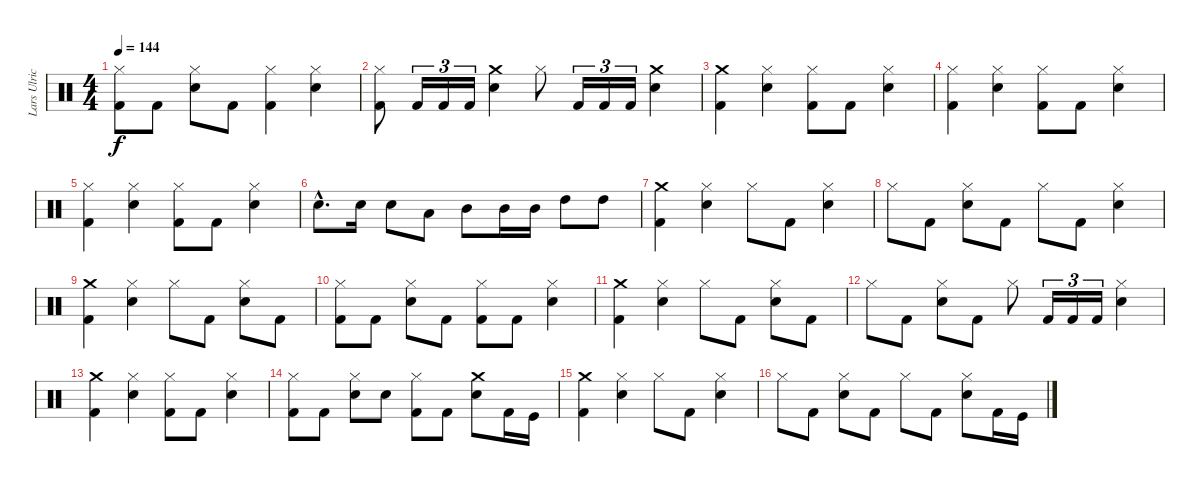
\track ("Lars Ulrich" "Lars Ulric") {instrument percussion}
\staff {score}
\articulation defaults
\ts (4 4)
\tempo 144
\clef neutral
\ks c
("Kick (hit) 2" "Hi-Hat (closed)").8{dy f} "Kick (hit) 2".8 ("Snare (hit) 2" "Hi-Hat (closed)").8 "Kick (hit) 2".8 ("Kick (hit) 2" "Hi-Hat (closed)").4 ("Snare (hit) 2" "Hi-Hat (closed)").4 |
("Kick (hit) 2" "Hi-Hat (closed)").8 "Kick (hit) 2".16{tu (3 2)} "Kick (hit) 2".16{tu (3 2)} "Kick (hit) 2".16{tu (3 2)} ("Snare (hit) 2" "Crash medium (hit)").4 "Hi-Hat (closed)".8 "Kick (hit) 2".16{tu (3 2)} "Kick (hit) 2".16{tu (3 2)} "Kick (hit) 2".16{tu (3 2)} ("Snare (hit) 2" "Crash medium (hit)").4 |
("Kick (hit) 2" "Crash medium (hit)").4 ("Snare (hit) 2" "Hi-Hat (closed)").4 ("Kick (hit) 2" "Hi-Hat (closed)").8 "Kick (hit) 2".8 ("Snare (hit) 2" "Hi-Hat (closed)").4 |
("Kick (hit) 2" "Hi-Hat (closed)").4 ("Snare (hit) 2" "Hi-Hat (closed)").4 ("Hi-Hat (closed)" "Kick (hit) 2").8 "Kick (hit) 2".8 ("Snare (hit) 2" "Hi-Hat (closed)").4 |
("Kick (hit) 2" "Hi-Hat (closed)").4 ("Snare (hit) 2" "Hi-Hat (closed)").4 ("Hi-Hat (closed)" "Kick (hit) 2").8 "Kick (hit) 2".8 ("Snare (hit) 2" "Hi-Hat (closed)").4 |
"Snare (hit) 2"{hac}.8{d} "Snare (hit) 2".16 "Snare (hit) 2".8 "Low Tom (hit)".8 "Mid Tom (hit)".8 "Mid Tom (hit)".16 "Mid Tom (hit)".16 "High Tom (hit)".8 "High Tom (hit)".8 |
("Crash medium (hit)" "Kick (hit) 2").4 ("Snare (hit) 2" "Hi-Hat (closed)").4 "Hi-Hat (closed)".8 "Kick (hit) 2".8 ("Snare (hit) 2" "Hi-Hat (closed)").4 |
"Hi-Hat (closed)".8 "Kick (hit) 2".8 ("Snare (hit) 2" "Hi-Hat (closed)").8 "Kick (hit) 2".8 "Hi-Hat (closed)".8 "Kick (hit) 2".8 ("Snare (hit) 2" "Hi-Hat (closed)").4 |
("Kick (hit) 2" "Crash medium (hit)").4 ("Snare (hit) 2" "Hi-Hat (closed)").4 "Hi-Hat (closed)".8 "Kick (hit) 2".8 ("Snare (hit) 2" "Hi-Hat (closed)").8 "Kick (hit) 2".8 |
("Kick (hit) 2" "Hi-Hat (closed)").8 "Kick (hit) 2".8 ("Snare (hit) 2" "Hi-Hat (closed)").8 "Kick (hit) 2".8 ("Kick (hit) 2" "Hi-Hat (closed)").8 "Kick (hit) 2".8 ("Snare (hit) 2" "Hi-Hat (closed)").4 |
("Crash medium (hit)" "Kick (hit) 2").4 ("Snare (hit) 2" "Hi-Hat (closed)").4 "Hi-Hat (closed)".8 "Kick (hit) 2".8 ("Snare (hit) 2" "Hi-Hat (closed)").8 "Kick (hit) 2".8 |
"Hi-Hat (closed)".8 "Kick (hit) 2".8 ("Snare (hit) 2" "Hi-Hat (closed)").8 "Kick (hit) 2".8 "Hi-Hat (closed)".8 "Kick (hit) 2".16{tu (3 2)} "Kick (hit) 2".16{tu (3 2)} "Kick (hit) 2".16{tu (3 2)} ("Snare (hit) 2" "Hi-Hat (closed)").4 |
("Kick (hit) 2" "Crash medium (hit)").4 ("Snare (hit) 2" "Hi-Hat (closed)").4 ("Kick (hit) 2" "Hi-Hat (closed)").8 "Kick (hit) 2".8 ("Snare (hit) 2" "Hi-Hat (closed)").4 |
("Hi-Hat (closed)" "Kick (hit) 2").8 "Kick (hit) 2".8 ("Snare (hit) 2" "Hi-Hat (closed)").8 "Snare (hit) 2".8 ("Hi-Hat (closed)" "Kick (hit) 2").8 "Kick (hit) 2".8 ("Crash medium (hit)" "Snare (hit) 2").8 "Kick (hit) 2".16 "Kick (hit)".16 |
("Kick (hit) 2" "Crash medium (hit)").4 ("Hi-Hat (closed)" "Snare (hit) 2").4 "Hi-Hat (closed)".8 "Kick (hit) 2".8 ("Snare (hit) 2" "Hi-Hat (closed)").4 |
"Hi-Hat (closed)".8 "Kick (hit) 2".8 ("Snare (hit) 2" "Hi-Hat (closed)").8 "Kick (hit) 2".8 "Hi-Hat (closed)".8 "Kick (hit) 2".8 ("Snare (hit) 2" "Hi-Hat (closed)").8 "Kick (hit) 2".16 "Kick (hit)".16
